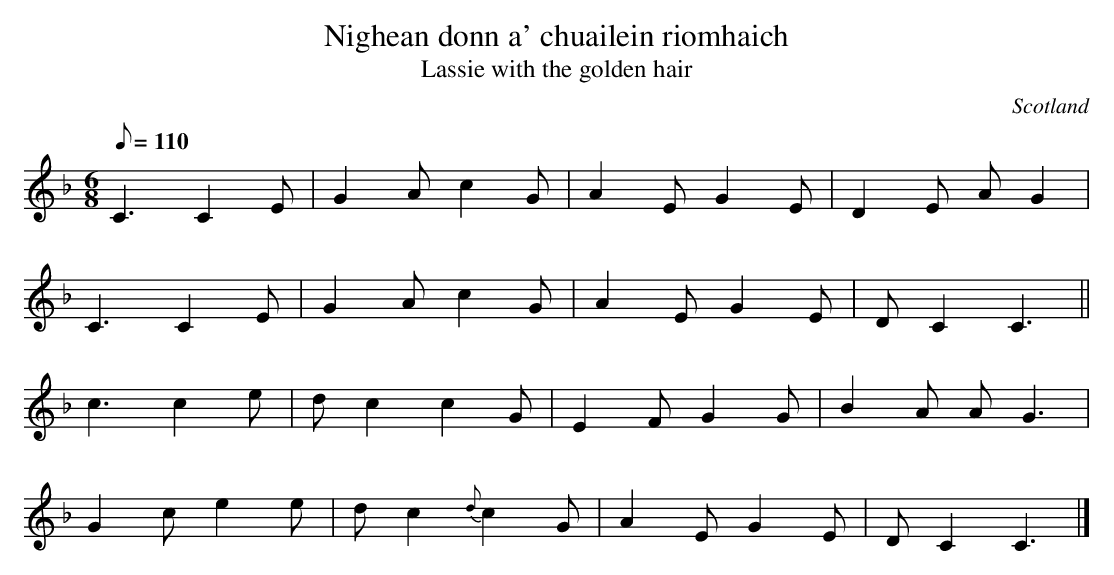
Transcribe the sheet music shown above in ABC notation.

X:1
T:Nighean donn a' chuailein riomhaich
T:Lassie with the golden hair
L:1/8
M:6/8
O:Scotland
Q:1/8=110
K:C mixolydian
C3 C2E  | G2A c2G | A2E G2E | D2E AG2 |
C3 C2E  | G2A c2G | A2E G2E | DC2 C3 ||
c3 c2e | dc2 c2G | E2F G2G | B2A AG3 |
G2c e2e | dc2 {d}c2G | A2E G2E | DC2 C3 |]
